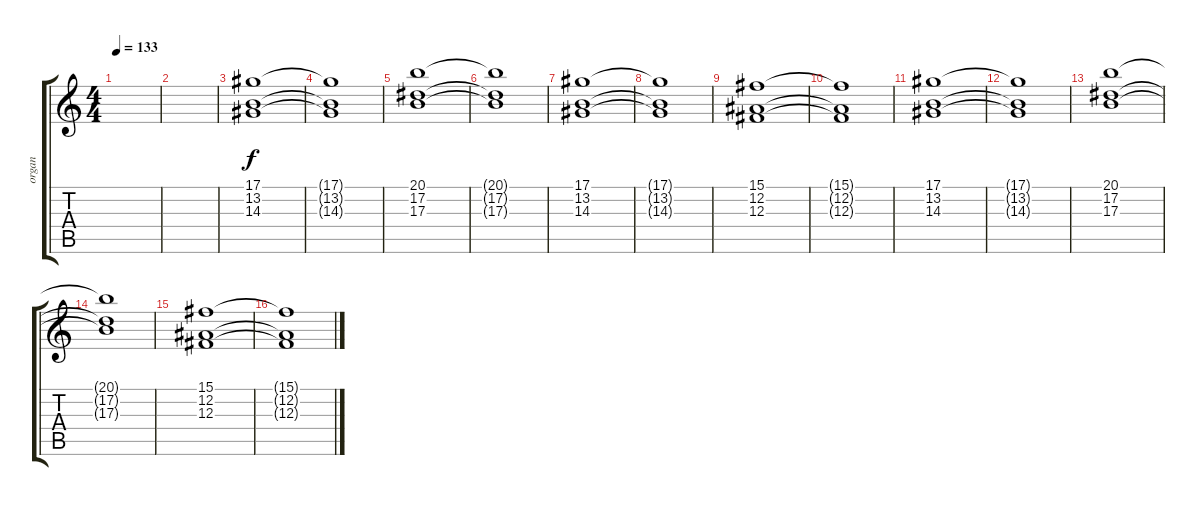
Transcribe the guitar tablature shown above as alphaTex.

\track ("organ" "organ") {instrument drawbarorgan}
\staff {score tabs}
\tuning (Eb4 Bb3 Gb3 Db3 Ab2 Eb2) {hide}
\ts (4 4)
\tempo 133
\clef g2
\ks c
|
|
(17.1 13.2 14.3).1 |
(17.1{t} 13.2{t} 14.3{t}).1 |
(20.1 17.2 17.3).1 |
(20.1{t} 17.2{t} 17.3{t}).1 |
(17.1 13.2 14.3).1 |
(17.1{t} 13.2{t} 14.3{t}).1 |
(15.1 12.2 12.3).1 |
(15.1{t} 12.2{t} 12.3{t}).1 |
(17.1 13.2 14.3).1 |
(17.1{t} 13.2{t} 14.3{t}).1 |
(20.1 17.2 17.3).1 |
(20.1{t} 17.2{t} 17.3{t}).1 |
(15.1 12.2 12.3).1 |
(15.1{t} 12.2{t} 12.3{t}).1
